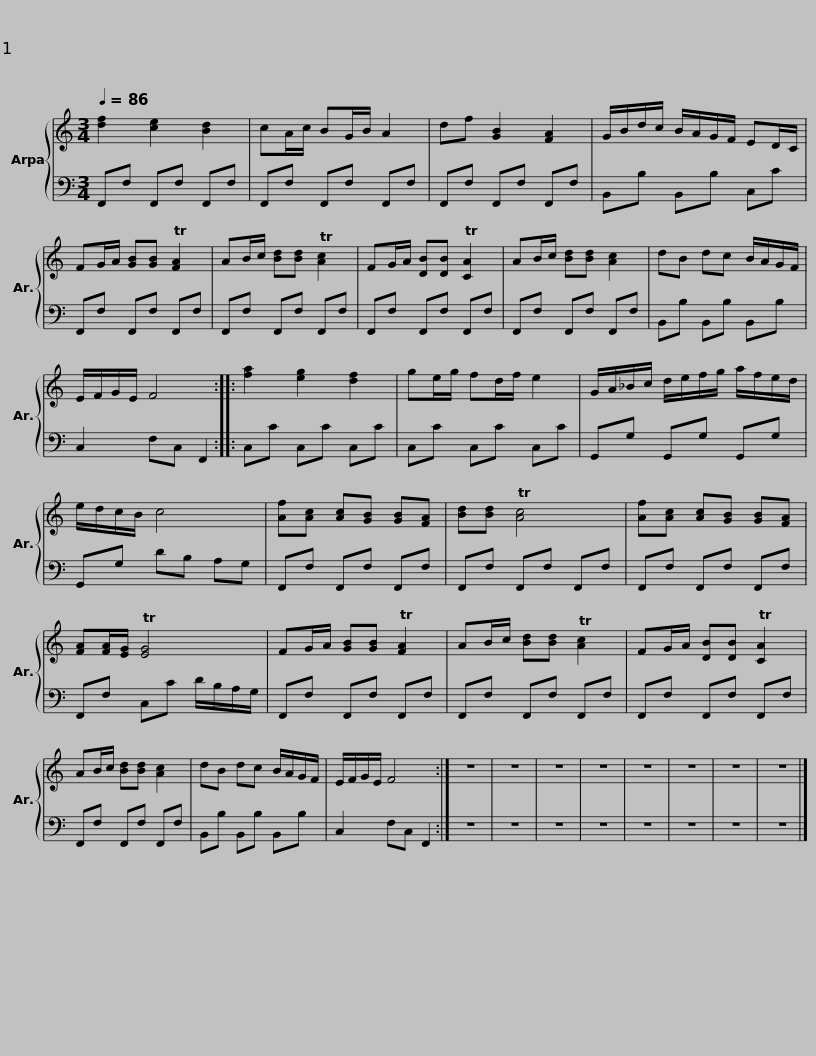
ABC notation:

X:1
%%score { 1 | 2 }
L:1/8
Q:1/4=86
M:3/4
I:linebreak $
K:C
V:1 treble
V:2 bass
V:1
 [df]2 [ce]2 [Bd]2 | cA/c/ BG/B/ A2 | df [GB]2 [FA]2 | G/B/d/c/ B/A/G/F/ ED/C/ | FG/A/ [GB][GB] T[FA]2 | %5
 AB/c/ [Bd][Bd] T[Ac]2 |$ FG/A/ [DB][DB] T[CA]2 | AB/c/ [Bd][Bd] [Ac]2 | dB dc B/A/G/F/ | E/F/G/E/ F4 :: %10
 [fa]2 [eg]2 [df]2 | ge/g/ fd/f/ e2 |$ G/A/_B/c/ d/e/f/g/ a/f/e/d/ | e/d/c/B/ c4 | [Af][Ac] [Ac][GB] [GB][FA] | %15
 [Bd][Bd] T[Ac]4 | [Af][Ac] [Ac][GB] [GB][FA] |$ [FA][FA]/[EG]/ T[EG]4 | FG/A/ [GB][GB] T[FA]2 | AB/c/ [Bd][Bd] T[Ac]2 | %20
 FG/A/ [DB][DB] T[CA]2 | AB/c/ [Bd][Bd] [Ac]2 | dB dc B/A/G/F/ |$ E/F/G/E/ F4 :| z6 | %25
 z6 | z6 | z6 | z6 | z6 | %30
 z6 | z6 |] %32
V:2
 F,,F, F,,F, F,,F, | F,,F, F,,F, F,,F, | F,,F, F,,F, F,,F, | B,,B, B,,B, C,C | F,,F, F,,F, F,,F, | %5
 F,,F, F,,F, F,,F, |$ F,,F, F,,F, F,,F, | F,,F, F,,F, F,,F, | B,,B, B,,B, B,,B, | C,2 F,C, F,,2 :: %10
 C,C C,C C,C | C,C C,C C,C |$ G,,G, G,,G, G,,G, | G,,G, DB, A,G, | F,,F, F,,F, F,,F, | %15
 F,,F, F,,F, F,,F, | F,,F, F,,F, F,,F, |$ F,,F, C,C D/B,/A,/G,/ | F,,F, F,,F, F,,F, | F,,F, F,,F, F,,F, | %20
 F,,F, F,,F, F,,F, | F,,F, F,,F, F,,F, | B,,B, B,,B, B,,B, |$ C,2 F,C, F,,2 :| z6 | %25
 z6 | z6 | z6 | z6 | z6 | %30
 z6 | z6 |] %32
